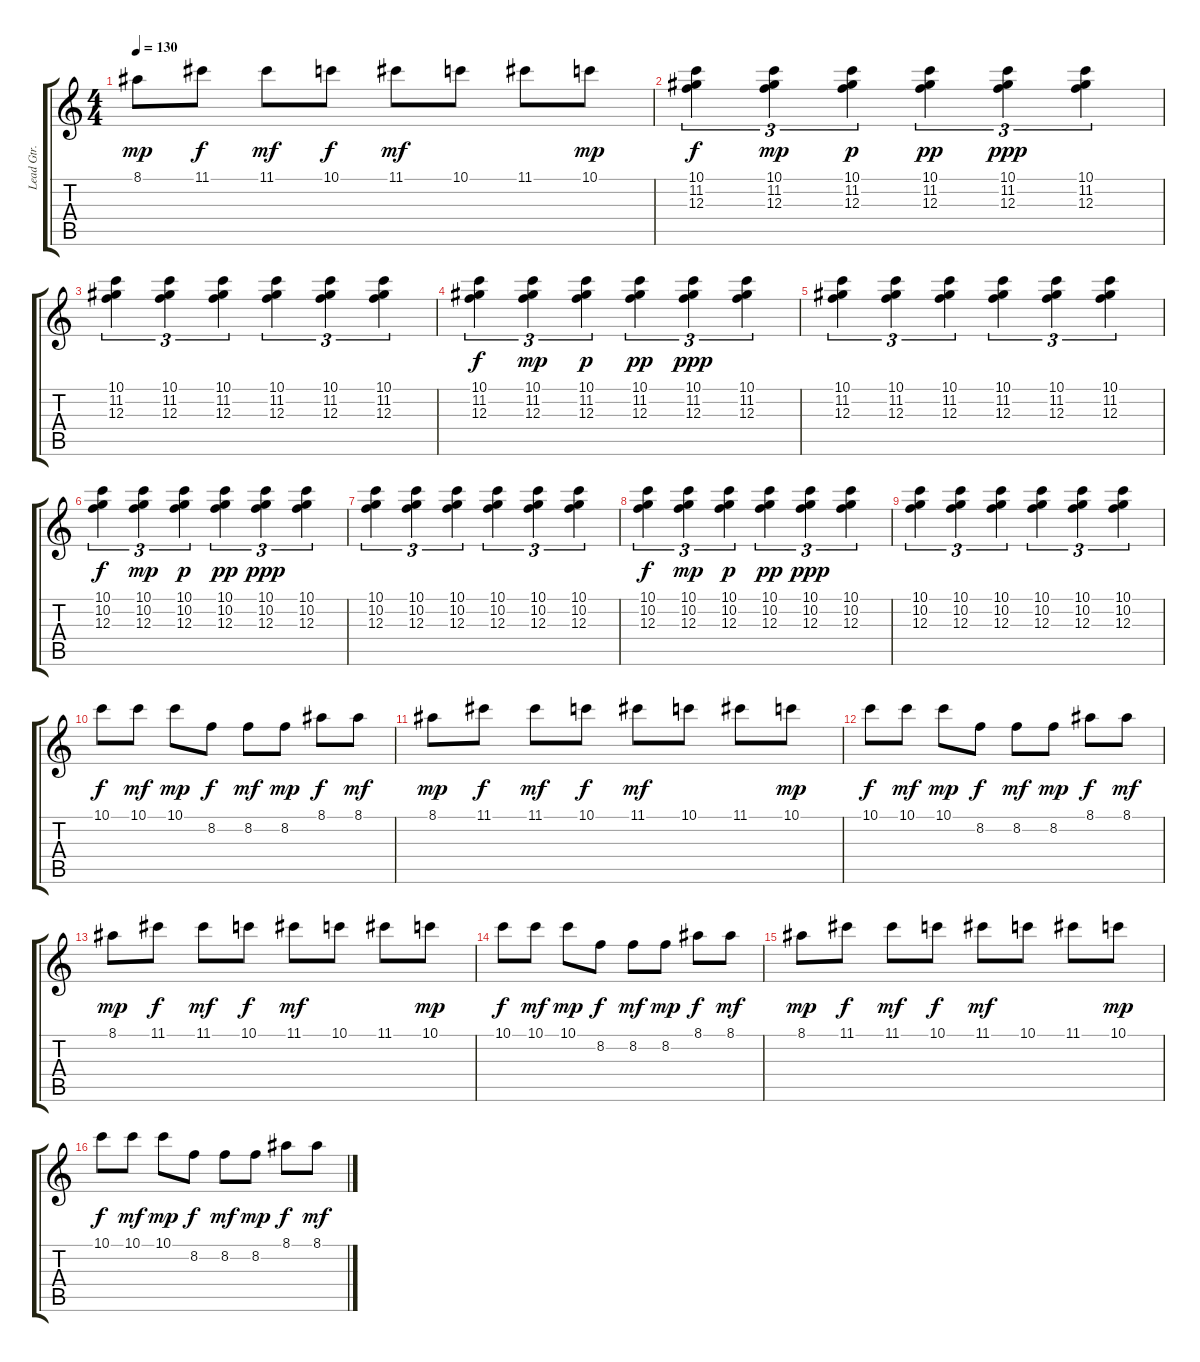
\track ("Lead Gtr. Echo" "Lead Gtr. ") {instrument electricguitarclean}
\staff {score tabs}
\tuning (D4 A3 F3 C3 G2 C2) {hide}
\ts (4 4)
\tempo 130
\clef g2
\ks c
8.1.8{dy mp} 11.1.8{dy f} 11.1.8{dy mf} 10.1.8{dy f} 11.1.8{dy mf} 10.1.8 11.1.8 10.1.8{dy mp} |
(10.1 11.2 12.3).4{tu (3 2) dy f instrument electricguitarclean} (10.1 11.2 12.3).4{tu (3 2) dy mp} (10.1 11.2 12.3).4{tu (3 2) dy p} (10.1 11.2 12.3).4{tu (3 2) dy pp} (10.1 11.2 12.3).4{tu (3 2) dy ppp} (10.1 11.2 12.3).4{tu (3 2)} |
(10.1 11.2 12.3).4{tu (3 2)} (10.1 11.2 12.3).4{tu (3 2)} (10.1 11.2 12.3).4{tu (3 2)} (10.1 11.2 12.3).4{tu (3 2)} (10.1 11.2 12.3).4{tu (3 2)} (10.1 11.2 12.3).4{tu (3 2)} |
(10.1 11.2 12.3).4{tu (3 2) dy f} (10.1 11.2 12.3).4{tu (3 2) dy mp} (10.1 11.2 12.3).4{tu (3 2) dy p} (10.1 11.2 12.3).4{tu (3 2) dy pp} (10.1 11.2 12.3).4{tu (3 2) dy ppp} (10.1 11.2 12.3).4{tu (3 2)} |
(10.1 11.2 12.3).4{tu (3 2)} (10.1 11.2 12.3).4{tu (3 2)} (10.1 11.2 12.3).4{tu (3 2)} (10.1 11.2 12.3).4{tu (3 2)} (10.1 11.2 12.3).4{tu (3 2)} (10.1 11.2 12.3).4{tu (3 2)} |
(10.1 10.2 12.3).4{tu (3 2) dy f} (10.1 10.2 12.3).4{tu (3 2) dy mp} (10.1 10.2 12.3).4{tu (3 2) dy p} (10.1 10.2 12.3).4{tu (3 2) dy pp} (10.1 10.2 12.3).4{tu (3 2) dy ppp} (10.1 10.2 12.3).4{tu (3 2)} |
(10.1 10.2 12.3).4{tu (3 2)} (10.1 10.2 12.3).4{tu (3 2)} (10.1 10.2 12.3).4{tu (3 2)} (10.1 10.2 12.3).4{tu (3 2)} (10.1 10.2 12.3).4{tu (3 2)} (10.1 10.2 12.3).4{tu (3 2)} |
(10.1 10.2 12.3).4{tu (3 2) dy f} (10.1 10.2 12.3).4{tu (3 2) dy mp} (10.1 10.2 12.3).4{tu (3 2) dy p} (10.1 10.2 12.3).4{tu (3 2) dy pp} (10.1 10.2 12.3).4{tu (3 2) dy ppp} (10.1 10.2 12.3).4{tu (3 2)} |
(10.1 10.2 12.3).4{tu (3 2)} (10.1 10.2 12.3).4{tu (3 2)} (10.1 10.2 12.3).4{tu (3 2)} (10.1 10.2 12.3).4{tu (3 2)} (10.1 10.2 12.3).4{tu (3 2)} (10.1 10.2 12.3).4{tu (3 2)} |
10.1.8{dy f instrument distortionguitar} 10.1.8{dy mf} 10.1.8{dy mp} 8.2.8{dy f} 8.2.8{dy mf} 8.2.8{dy mp} 8.1.8{dy f} 8.1.8{dy mf} |
8.1.8{dy mp} 11.1.8{dy f} 11.1.8{dy mf} 10.1.8{dy f} 11.1.8{dy mf} 10.1.8 11.1.8 10.1.8{dy mp} |
10.1.8{dy f} 10.1.8{dy mf} 10.1.8{dy mp} 8.2.8{dy f} 8.2.8{dy mf} 8.2.8{dy mp} 8.1.8{dy f} 8.1.8{dy mf} |
8.1.8{dy mp} 11.1.8{dy f} 11.1.8{dy mf} 10.1.8{dy f} 11.1.8{dy mf} 10.1.8 11.1.8 10.1.8{dy mp} |
10.1.8{dy f} 10.1.8{dy mf} 10.1.8{dy mp} 8.2.8{dy f} 8.2.8{dy mf} 8.2.8{dy mp} 8.1.8{dy f} 8.1.8{dy mf} |
8.1.8{dy mp} 11.1.8{dy f} 11.1.8{dy mf} 10.1.8{dy f} 11.1.8{dy mf} 10.1.8 11.1.8 10.1.8{dy mp} |
10.1.8{dy f} 10.1.8{dy mf} 10.1.8{dy mp} 8.2.8{dy f} 8.2.8{dy mf} 8.2.8{dy mp} 8.1.8{dy f} 8.1.8{dy mf}
